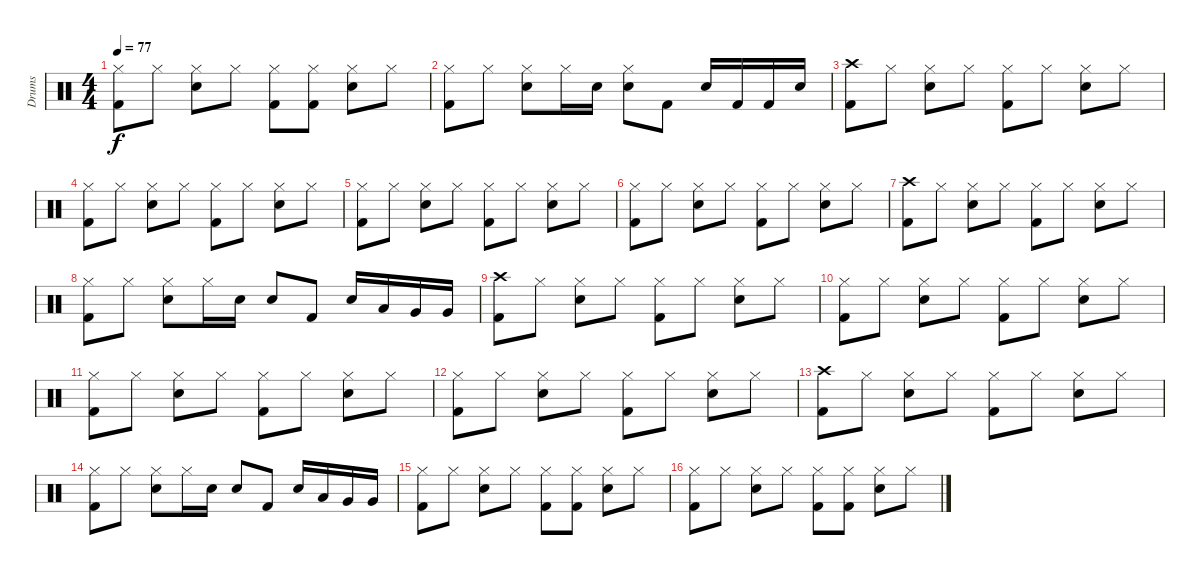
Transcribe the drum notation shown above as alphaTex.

\track ("Drums" "Drums") {instrument percussion}
\staff {score}
\articulation defaults
\ts (4 4)
\tempo 77
\clef neutral
\ks c
("Hi-Hat (closed)" "Kick (hit) 2").8{dy f} "Hi-Hat (closed)".8 ("Hi-Hat (closed)" "Snare (hit) 2").8 "Hi-Hat (closed)".8 ("Hi-Hat (closed)" "Kick (hit) 2").8 ("Hi-Hat (closed)" "Kick (hit) 2").8 ("Hi-Hat (closed)" "Snare (hit) 2").8 "Hi-Hat (closed)".8 |
("Hi-Hat (closed)" "Kick (hit) 2").8 "Hi-Hat (closed)".8 ("Hi-Hat (closed)" "Snare (hit) 2").8 "Hi-Hat (closed)".16 "Snare (hit) 2".16 ("Hi-Hat (closed)" "Snare (hit) 2").8 "Kick (hit) 2".8 "Snare (hit) 2".16 "Kick (hit) 2".16 "Kick (hit) 2".16 "Snare (hit) 2".16 |
("Crash high (hit)" "Kick (hit) 2").8 "Hi-Hat (closed)".8 ("Hi-Hat (closed)" "Snare (hit) 2").8 "Hi-Hat (closed)".8 ("Hi-Hat (closed)" "Kick (hit) 2").8 "Hi-Hat (closed)".8 ("Hi-Hat (closed)" "Snare (hit) 2").8 "Hi-Hat (closed)".8 |
("Hi-Hat (closed)" "Kick (hit) 2").8 "Hi-Hat (closed)".8 ("Hi-Hat (closed)" "Snare (hit) 2").8 "Hi-Hat (closed)".8 ("Hi-Hat (closed)" "Kick (hit) 2").8 "Hi-Hat (closed)".8 ("Hi-Hat (closed)" "Snare (hit) 2").8 "Hi-Hat (closed)".8 |
("Hi-Hat (closed)" "Kick (hit) 2").8 "Hi-Hat (closed)".8 ("Hi-Hat (closed)" "Snare (hit) 2").8 "Hi-Hat (closed)".8 ("Hi-Hat (closed)" "Kick (hit) 2").8 "Hi-Hat (closed)".8 ("Hi-Hat (closed)" "Snare (hit) 2").8 "Hi-Hat (closed)".8 |
("Hi-Hat (closed)" "Kick (hit) 2").8 "Hi-Hat (closed)".8 ("Hi-Hat (closed)" "Snare (hit) 2").8 "Hi-Hat (closed)".8 ("Hi-Hat (closed)" "Kick (hit) 2").8 "Hi-Hat (closed)".8 ("Hi-Hat (closed)" "Snare (hit) 2").8 "Hi-Hat (closed)".8 |
("Crash high (hit)" "Kick (hit) 2").8 "Hi-Hat (closed)".8 ("Hi-Hat (closed)" "Snare (hit) 2").8 "Hi-Hat (closed)".8 ("Hi-Hat (closed)" "Kick (hit) 2").8 "Hi-Hat (closed)".8 ("Hi-Hat (closed)" "Snare (hit) 2").8 "Hi-Hat (closed)".8 |
("Hi-Hat (closed)" "Kick (hit) 2").8 "Hi-Hat (closed)".8 ("Hi-Hat (closed)" "Snare (hit) 2").8 "Hi-Hat (closed)".16 "Snare (hit) 2".16 "Snare (hit) 2".8 "Kick (hit) 2".8 "Snare (hit) 2".16 "Low Tom (hit)".16 "Very Low Tom (hit)".16 "Very Low Tom (hit)".16 |
("Crash high (hit)" "Kick (hit) 2").8 "Hi-Hat (closed)".8 ("Hi-Hat (closed)" "Snare (hit) 2").8 "Hi-Hat (closed)".8 ("Hi-Hat (closed)" "Kick (hit) 2").8 "Hi-Hat (closed)".8 ("Hi-Hat (closed)" "Snare (hit) 2").8 "Hi-Hat (closed)".8 |
("Hi-Hat (closed)" "Kick (hit) 2").8 "Hi-Hat (closed)".8 ("Hi-Hat (closed)" "Snare (hit) 2").8 "Hi-Hat (closed)".8 ("Hi-Hat (closed)" "Kick (hit) 2").8 "Hi-Hat (closed)".8 ("Hi-Hat (closed)" "Snare (hit) 2").8 "Hi-Hat (closed)".8 |
("Hi-Hat (closed)" "Kick (hit) 2").8 "Hi-Hat (closed)".8 ("Hi-Hat (closed)" "Snare (hit) 2").8 "Hi-Hat (closed)".8 ("Hi-Hat (closed)" "Kick (hit) 2").8 "Hi-Hat (closed)".8 ("Hi-Hat (closed)" "Snare (hit) 2").8 "Hi-Hat (closed)".8 |
("Hi-Hat (closed)" "Kick (hit) 2").8 "Hi-Hat (closed)".8 ("Hi-Hat (closed)" "Snare (hit) 2").8 "Hi-Hat (closed)".8 ("Hi-Hat (closed)" "Kick (hit) 2").8 "Hi-Hat (closed)".8 ("Hi-Hat (closed)" "Snare (hit) 2").8 "Hi-Hat (closed)".8 |
("Crash high (hit)" "Kick (hit) 2").8 "Hi-Hat (closed)".8 ("Hi-Hat (closed)" "Snare (hit) 2").8 "Hi-Hat (closed)".8 ("Hi-Hat (closed)" "Kick (hit) 2").8 "Hi-Hat (closed)".8 ("Hi-Hat (closed)" "Snare (hit) 2").8 "Hi-Hat (closed)".8 |
("Hi-Hat (closed)" "Kick (hit) 2").8 "Hi-Hat (closed)".8 ("Hi-Hat (closed)" "Snare (hit) 2").8 "Hi-Hat (closed)".16 "Snare (hit) 2".16 "Snare (hit) 2".8 "Kick (hit) 2".8 "Snare (hit) 2".16 "Low Tom (hit)".16 "Very Low Tom (hit)".16 "Very Low Tom (hit)".16 |
("Hi-Hat (closed)" "Kick (hit) 2").8 "Hi-Hat (closed)".8 ("Hi-Hat (closed)" "Snare (hit) 2").8 "Hi-Hat (closed)".8 ("Hi-Hat (closed)" "Kick (hit) 2").8 ("Hi-Hat (closed)" "Kick (hit) 2").8 ("Hi-Hat (closed)" "Snare (hit) 2").8 "Hi-Hat (closed)".8 |
("Hi-Hat (closed)" "Kick (hit) 2").8 "Hi-Hat (closed)".8 ("Hi-Hat (closed)" "Snare (hit) 2").8 "Hi-Hat (closed)".8 ("Hi-Hat (closed)" "Kick (hit) 2").8 ("Hi-Hat (closed)" "Kick (hit) 2").8 ("Hi-Hat (closed)" "Snare (hit) 2").8 "Hi-Hat (closed)".8
